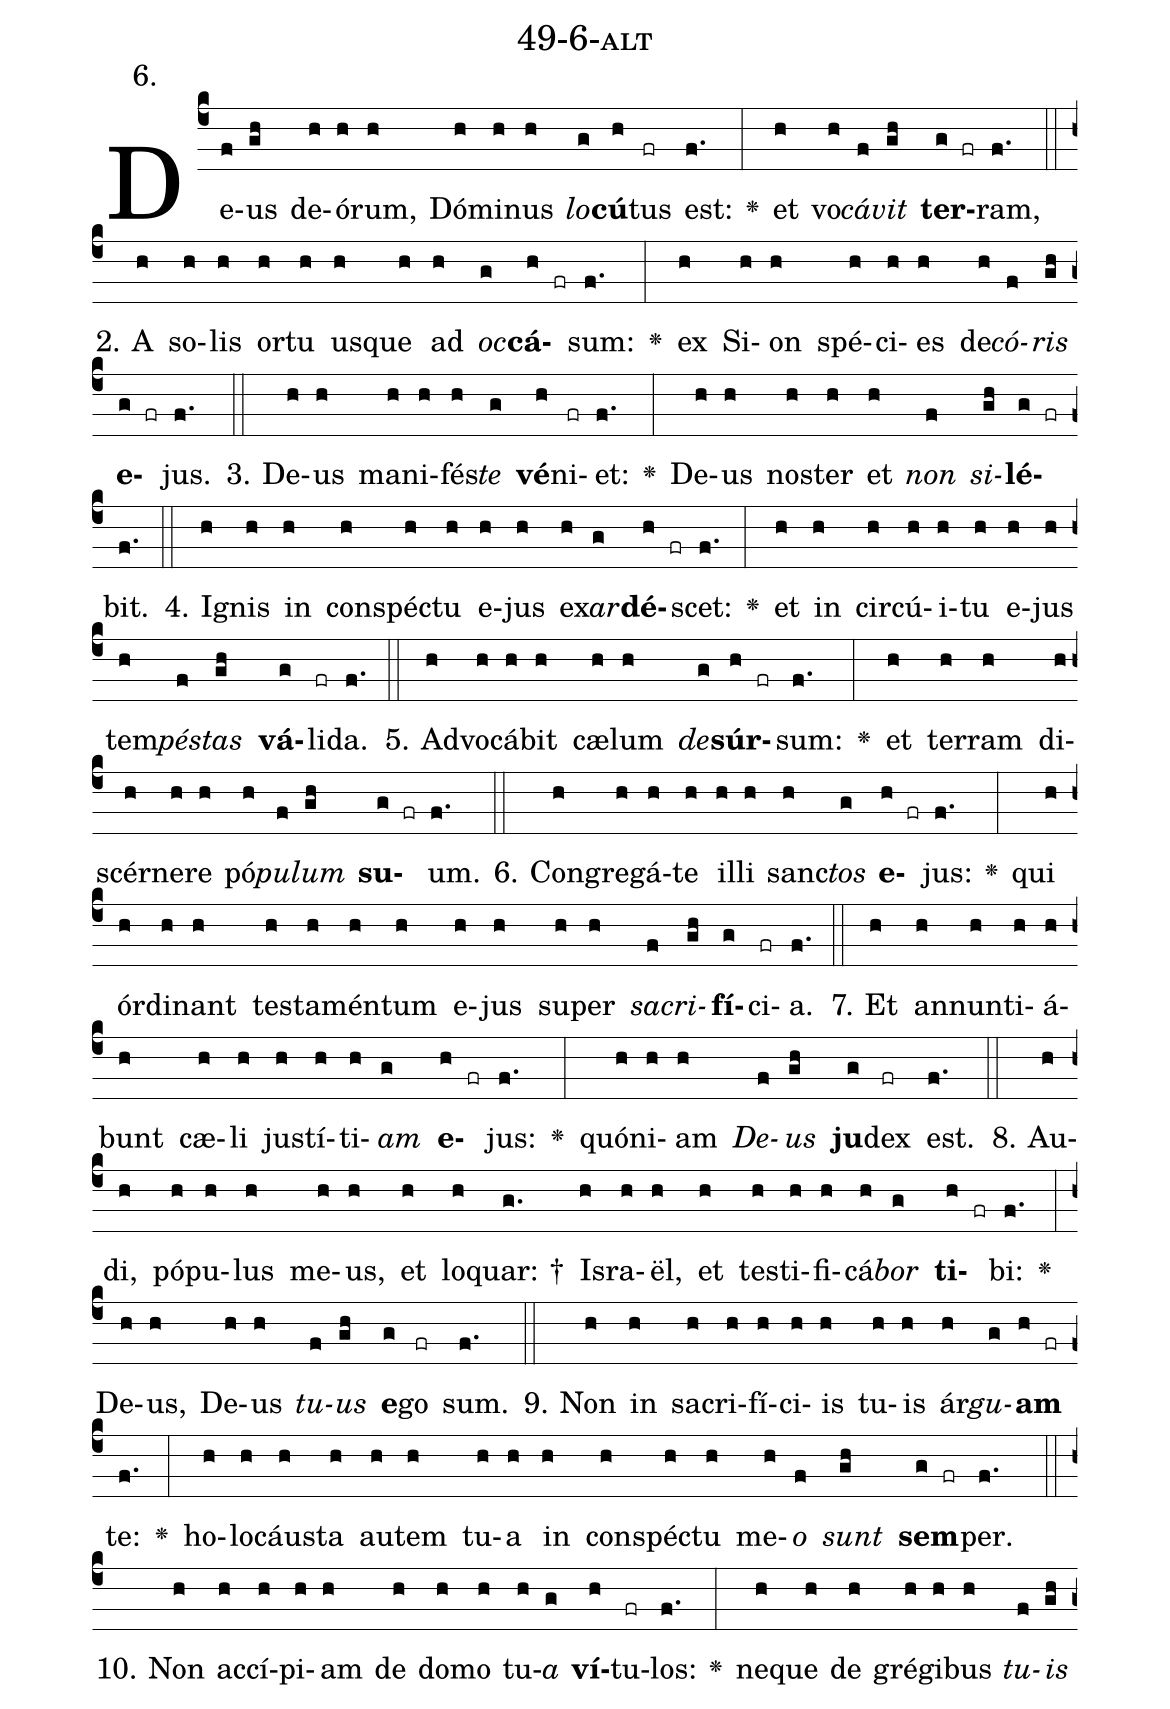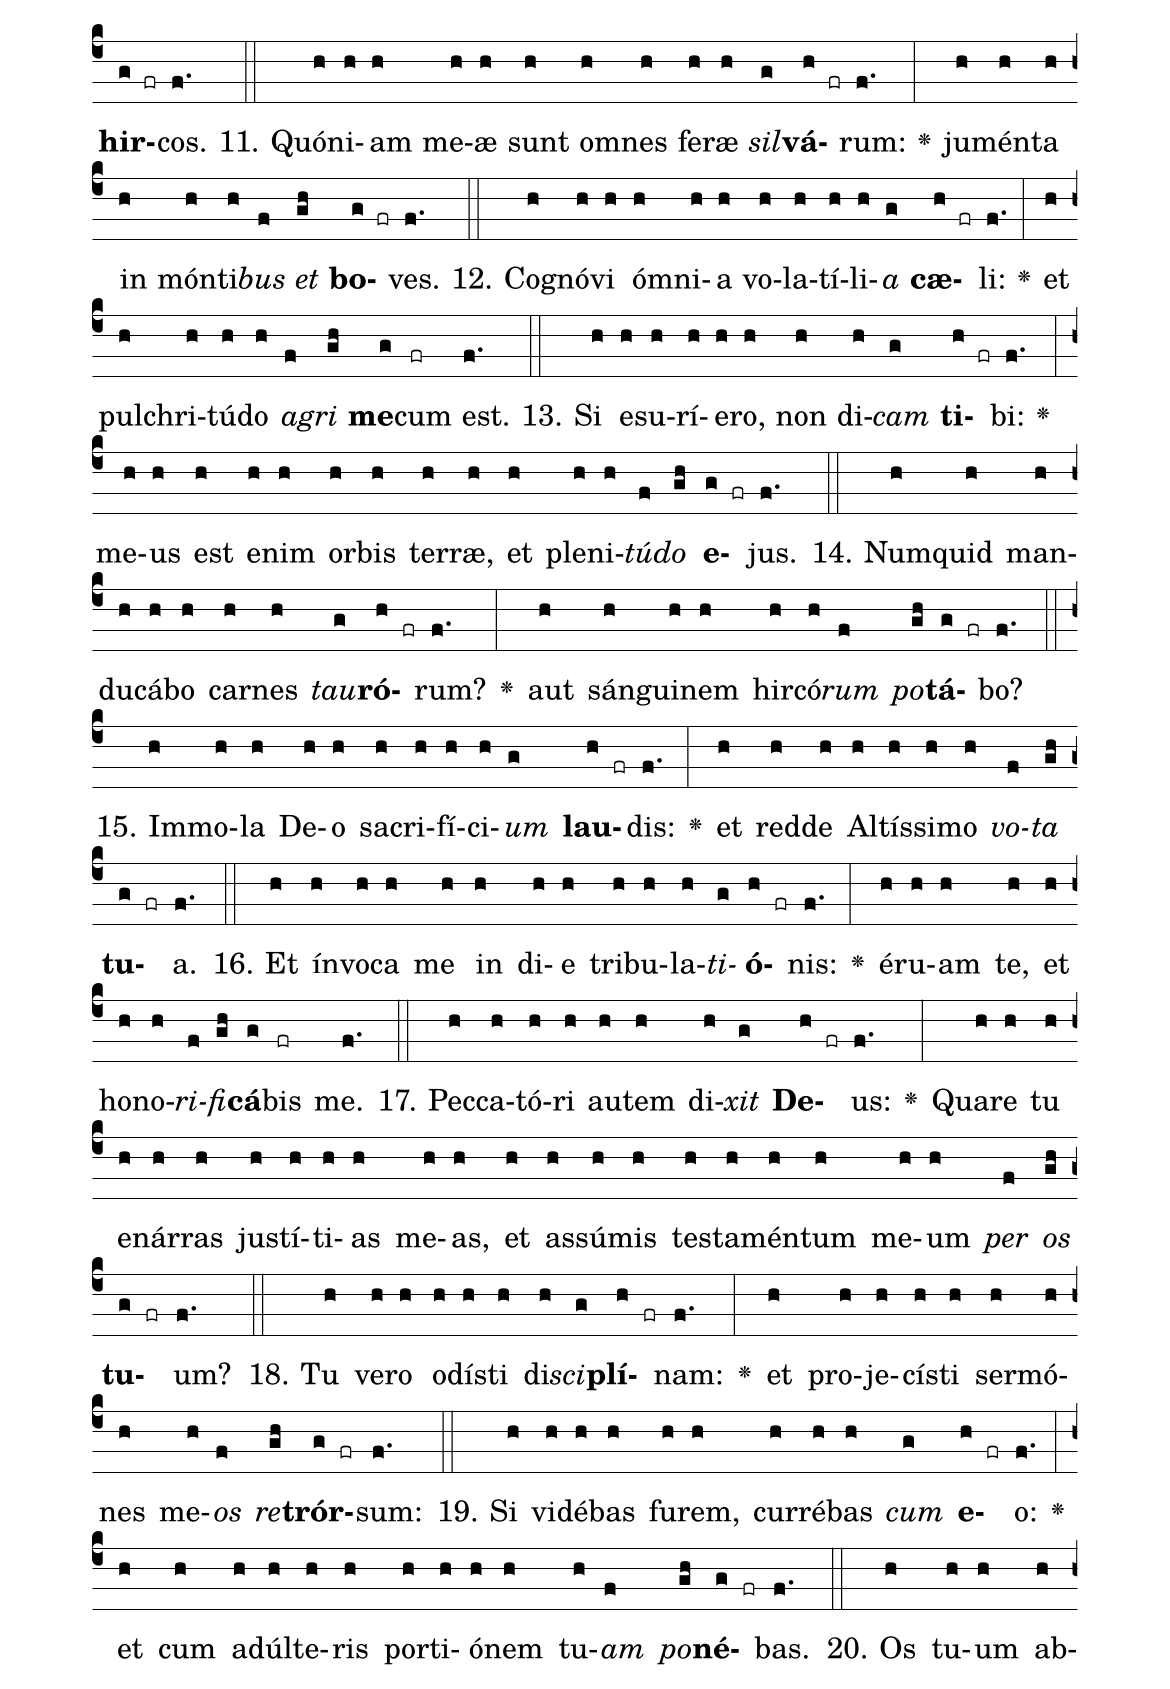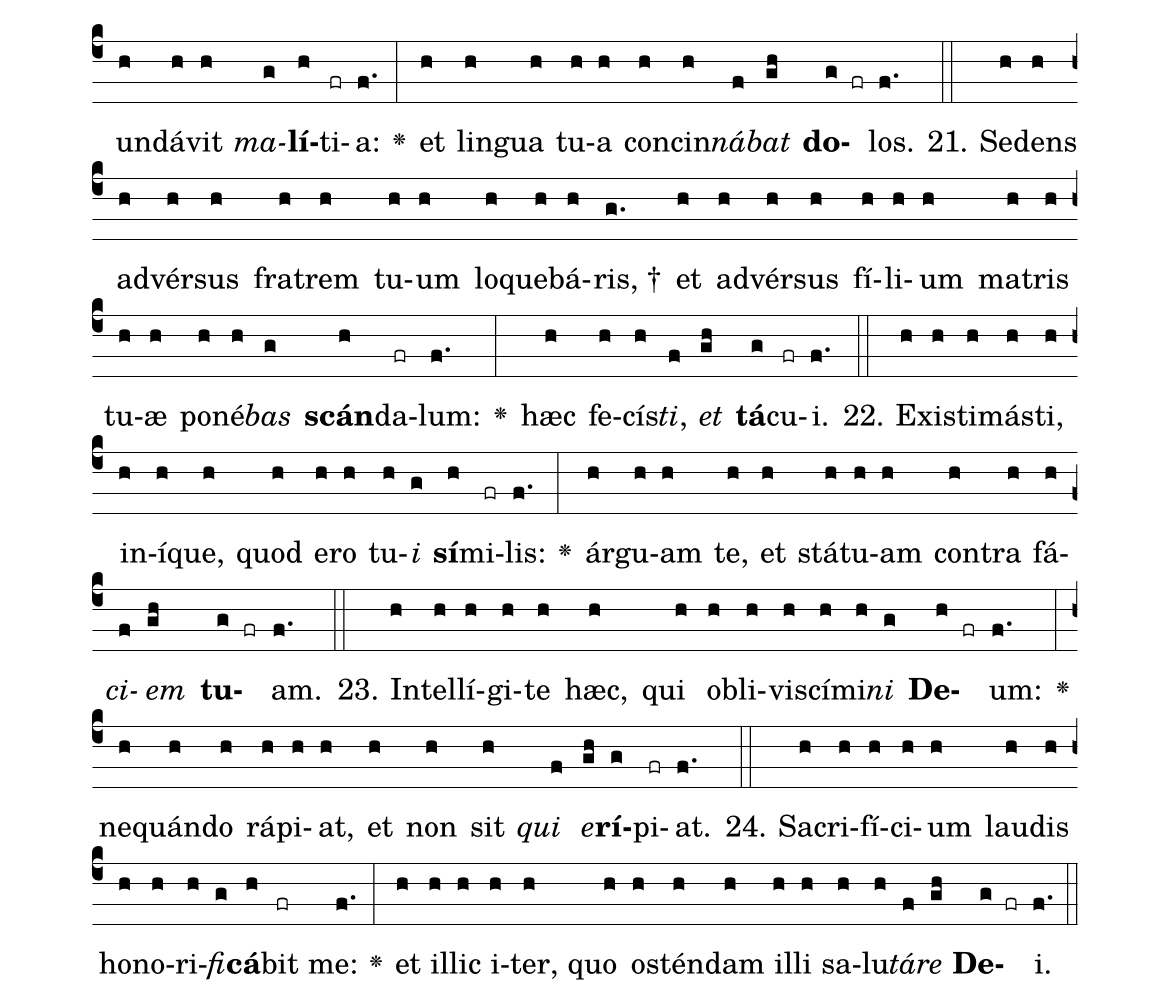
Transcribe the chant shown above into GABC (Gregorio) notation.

name: 49-6-alt;
annotation: 6.;
%%
(c4)De(f)us(gh) de(h)ó(h)rum,(h) Dó(h)mi(h)nus(h) <i>lo</i>(g)<b>cú</b>(h)tus(fr) est:(f.) <v>\greheightstar</v>(:) et(h) vo(h)<i>cá</i>(f)<i>vit</i>(gh) <b>ter</b>(g fr)ram,(f.) (::)
2. A(h) so(h)lis(h) or(h)tu(h) us(h)que(h) ad(h) <i>oc</i>(g)<b>cá</b>(h fr)sum:(f.) <v>\greheightstar</v>(:) ex(h) Si(h)on(h) spé(h)ci(h)es(h) de(h)<i>có</i>(f)<i>ris</i>(gh) <b>e</b>(g fr)jus.(f.) (::)
3. De(h)us(h) ma(h)ni(h)fés(h)<i>te</i>(g) <b>vé</b>(h)ni(fr)et:(f.) <v>\greheightstar</v>(:) De(h)us(h) nos(h)ter(h) et(h) <i>non</i>(f) <i>si</i>(gh)<b>lé</b>(g fr)bit.(f.) (::)
4. I(h)gnis(h) in(h) con(h)spéc(h)tu(h) e(h)jus(h) ex(h)<i>ar</i>(g)<b>dé</b>(h fr)scet:(f.) <v>\greheightstar</v>(:) et(h) in(h) cir(h)cú(h)i(h)tu(h) e(h)jus(h) tem(h)<i>pés</i>(f)<i>tas</i>(gh) <b>vá</b>(g)li(fr)da.(f.) (::)
5. Ad(h)vo(h)cá(h)bit(h) cæ(h)lum(h) <i>de</i>(g)<b>súr</b>(h fr)sum:(f.) <v>\greheightstar</v>(:) et(h) ter(h)ram(h) di(h)scér(h)ne(h)re(h) pó(h)<i>pu</i>(f)<i>lum</i>(gh) <b>su</b>(g fr)um.(f.) (::)
6. Con(h)gre(h)gá(h)te(h) il(h)li(h) sanc(h)<i>tos</i>(g) <b>e</b>(h fr)jus:(f.) <v>\greheightstar</v>(:) qui(h) ór(h)di(h)nant(h) tes(h)ta(h)mén(h)tum(h) e(h)jus(h) su(h)per(h) <i>sa</i>(f)<i>cri</i>(gh)<b>fí</b>(g)ci(fr)a.(f.) (::)
7. Et(h) an(h)nun(h)ti(h)á(h)bunt(h) cæ(h)li(h) jus(h)tí(h)ti(h)<i>am</i>(g) <b>e</b>(h fr)jus:(f.) <v>\greheightstar</v>(:) quón(h)i(h)am(h) <i>De</i>(f)<i>us</i>(gh) <b>ju</b>(g)dex(fr) est.(f.) (::)
8. Au(h)di,(h) pó(h)pu(h)lus(h) me(h)us,(h) et(h) lo(h)quar: †(g.) Is(h)ra(h)ël,(h) et(h) tes(h)ti(h)fi(h)cá(h)<i>bor</i>(g) <b>ti</b>(h fr)bi:(f.) <v>\greheightstar</v>(:) De(h)us,(h) De(h)us(h) <i>tu</i>(f)<i>us</i>(gh) <b>e</b>(g)go(fr) sum.(f.) (::)
9. Non(h) in(h) sa(h)cri(h)fí(h)ci(h)is(h) tu(h)is(h) ár(h)<i>gu</i>(g)<b>am</b>(h fr) te:(f.) <v>\greheightstar</v>(:) ho(h)lo(h)cáus(h)ta(h) au(h)tem(h) tu(h)a(h) in(h) con(h)spéc(h)tu(h) me(h)<i>o</i>(f) <i>sunt</i>(gh) <b>sem</b>(g fr)per.(f.) (::)
10. Non(h) ac(h)cí(h)pi(h)am(h) de(h) do(h)mo(h) tu(h)<i>a</i>(g) <b>ví</b>(h)tu(fr)los:(f.) <v>\greheightstar</v>(:) ne(h)que(h) de(h) gré(h)gi(h)bus(h) <i>tu</i>(f)<i>is</i>(gh) <b>hir</b>(g fr)cos.(f.) (::)
11. Quón(h)i(h)am(h) me(h)æ(h) sunt(h) om(h)nes(h) fe(h)ræ(h) <i>sil</i>(g)<b>vá</b>(h fr)rum:(f.) <v>\greheightstar</v>(:) ju(h)mén(h)ta(h) in(h) món(h)ti(h)<i>bus</i>(f) <i>et</i>(gh) <b>bo</b>(g fr)ves.(f.) (::)
12. Co(h)gnó(h)vi(h) óm(h)ni(h)a(h) vo(h)la(h)tí(h)li(h)<i>a</i>(g) <b>cæ</b>(h fr)li:(f.) <v>\greheightstar</v>(:) et(h) pul(h)chri(h)tú(h)do(h) <i>a</i>(f)<i>gri</i>(gh) <b>me</b>(g)cum(fr) est.(f.) (::)
13. Si(h) e(h)su(h)rí(h)e(h)ro,(h) non(h) di(h)<i>cam</i>(g) <b>ti</b>(h fr)bi:(f.) <v>\greheightstar</v>(:) me(h)us(h) est(h) e(h)nim(h) or(h)bis(h) ter(h)ræ,(h) et(h) ple(h)ni(h)<i>tú</i>(f)<i>do</i>(gh) <b>e</b>(g fr)jus.(f.) (::)
14. Num(h)quid(h) man(h)du(h)cá(h)bo(h) car(h)nes(h) <i>tau</i>(g)<b>ró</b>(h fr)rum?(f.) <v>\greheightstar</v>(:) aut(h) sán(h)gui(h)nem(h) hir(h)có(h)<i>rum</i>(f) <i>po</i>(gh)<b>tá</b>(g fr)bo?(f.) (::)
15. Im(h)mo(h)la(h) De(h)o(h) sa(h)cri(h)fí(h)ci(h)<i>um</i>(g) <b>lau</b>(h fr)dis:(f.) <v>\greheightstar</v>(:) et(h) red(h)de(h) Al(h)tís(h)si(h)mo(h) <i>vo</i>(f)<i>ta</i>(gh) <b>tu</b>(g fr)a.(f.) (::)
16. Et(h) ín(h)vo(h)ca(h) me(h) in(h) di(h)e(h) tri(h)bu(h)la(h)<i>ti</i>(g)<b>ó</b>(h fr)nis:(f.) <v>\greheightstar</v>(:) é(h)ru(h)am(h) te,(h) et(h) ho(h)no(h)<i>ri</i>(f)<i>fi</i>(gh)<b>cá</b>(g)bis(fr) me.(f.) (::)
17. Pec(h)ca(h)tó(h)ri(h) au(h)tem(h) di(h)<i>xit</i>(g) <b>De</b>(h fr)us:(f.) <v>\greheightstar</v>(:) Qua(h)re(h) tu(h) e(h)nár(h)ras(h) jus(h)tí(h)ti(h)as(h) me(h)as,(h) et(h) as(h)sú(h)mis(h) tes(h)ta(h)mén(h)tum(h) me(h)um(h) <i>per</i>(f) <i>os</i>(gh) <b>tu</b>(g fr)um?(f.) (::)
18. Tu(h) ve(h)ro(h) o(h)dís(h)ti(h) di(h)<i>sci</i>(g)<b>plí</b>(h fr)nam:(f.) <v>\greheightstar</v>(:) et(h) pro(h)je(h)cís(h)ti(h) ser(h)mó(h)nes(h) me(h)<i>os</i>(f) <i>re</i>(gh)<b>trór</b>(g fr)sum:(f.) (::)
19. Si(h) vi(h)dé(h)bas(h) fu(h)rem,(h) cur(h)ré(h)bas(h) <i>cum</i>(g) <b>e</b>(h fr)o:(f.) <v>\greheightstar</v>(:) et(h) cum(h) ad(h)úl(h)te(h)ris(h) por(h)ti(h)ó(h)nem(h) tu(h)<i>am</i>(f) <i>po</i>(gh)<b>né</b>(g fr)bas.(f.) (::)
20. Os(h) tu(h)um(h) ab(h)un(h)dá(h)vit(h) <i>ma</i>(g)<b>lí</b>(h)ti(fr)a:(f.) <v>\greheightstar</v>(:) et(h) lin(h)gua(h) tu(h)a(h) con(h)cin(h)<i>ná</i>(f)<i>bat</i>(gh) <b>do</b>(g fr)los.(f.) (::)
21. Se(h)dens(h) ad(h)vér(h)sus(h) fra(h)trem(h) tu(h)um(h) lo(h)que(h)bá(h)ris, †(g.) et(h) ad(h)vér(h)sus(h) fí(h)li(h)um(h) ma(h)tris(h) tu(h)æ(h) po(h)né(h)<i>bas</i>(g) <b>scán</b>(h)da(fr)lum:(f.) <v>\greheightstar</v>(:) hæc(h) fe(h)cís(h)<i>ti</i>,(f) <i>et</i>(gh) <b>tá</b>(g)cu(fr)i.(f.) (::)
22. Ex(h)is(h)ti(h)más(h)ti,(h) in(h)í(h)que,(h) quod(h) e(h)ro(h) tu(h)<i>i</i>(g) <b>sí</b>(h)mi(fr)lis:(f.) <v>\greheightstar</v>(:) ár(h)gu(h)am(h) te,(h) et(h) stá(h)tu(h)am(h) con(h)tra(h) fá(h)<i>ci</i>(f)<i>em</i>(gh) <b>tu</b>(g fr)am.(f.) (::)
23. In(h)tel(h)lí(h)gi(h)te(h) hæc,(h) qui(h) ob(h)li(h)vi(h)scí(h)mi(h)<i>ni</i>(g) <b>De</b>(h fr)um:(f.) <v>\greheightstar</v>(:) ne(h)quán(h)do(h) rá(h)pi(h)at,(h) et(h) non(h) sit(h) <i>qui</i>(f) <i>e</i>(gh)<b>rí</b>(g)pi(fr)at.(f.) (::)
24. Sa(h)cri(h)fí(h)ci(h)um(h) lau(h)dis(h) ho(h)no(h)ri(h)<i>fi</i>(g)<b>cá</b>(h)bit(fr) me:(f.) <v>\greheightstar</v>(:) et(h) il(h)lic(h) i(h)ter,(h) quo(h) os(h)tén(h)dam(h) il(h)li(h) sa(h)lu(h)<i>tá</i>(f)<i>re</i>(gh) <b>De</b>(g fr)i.(f.) (::)
